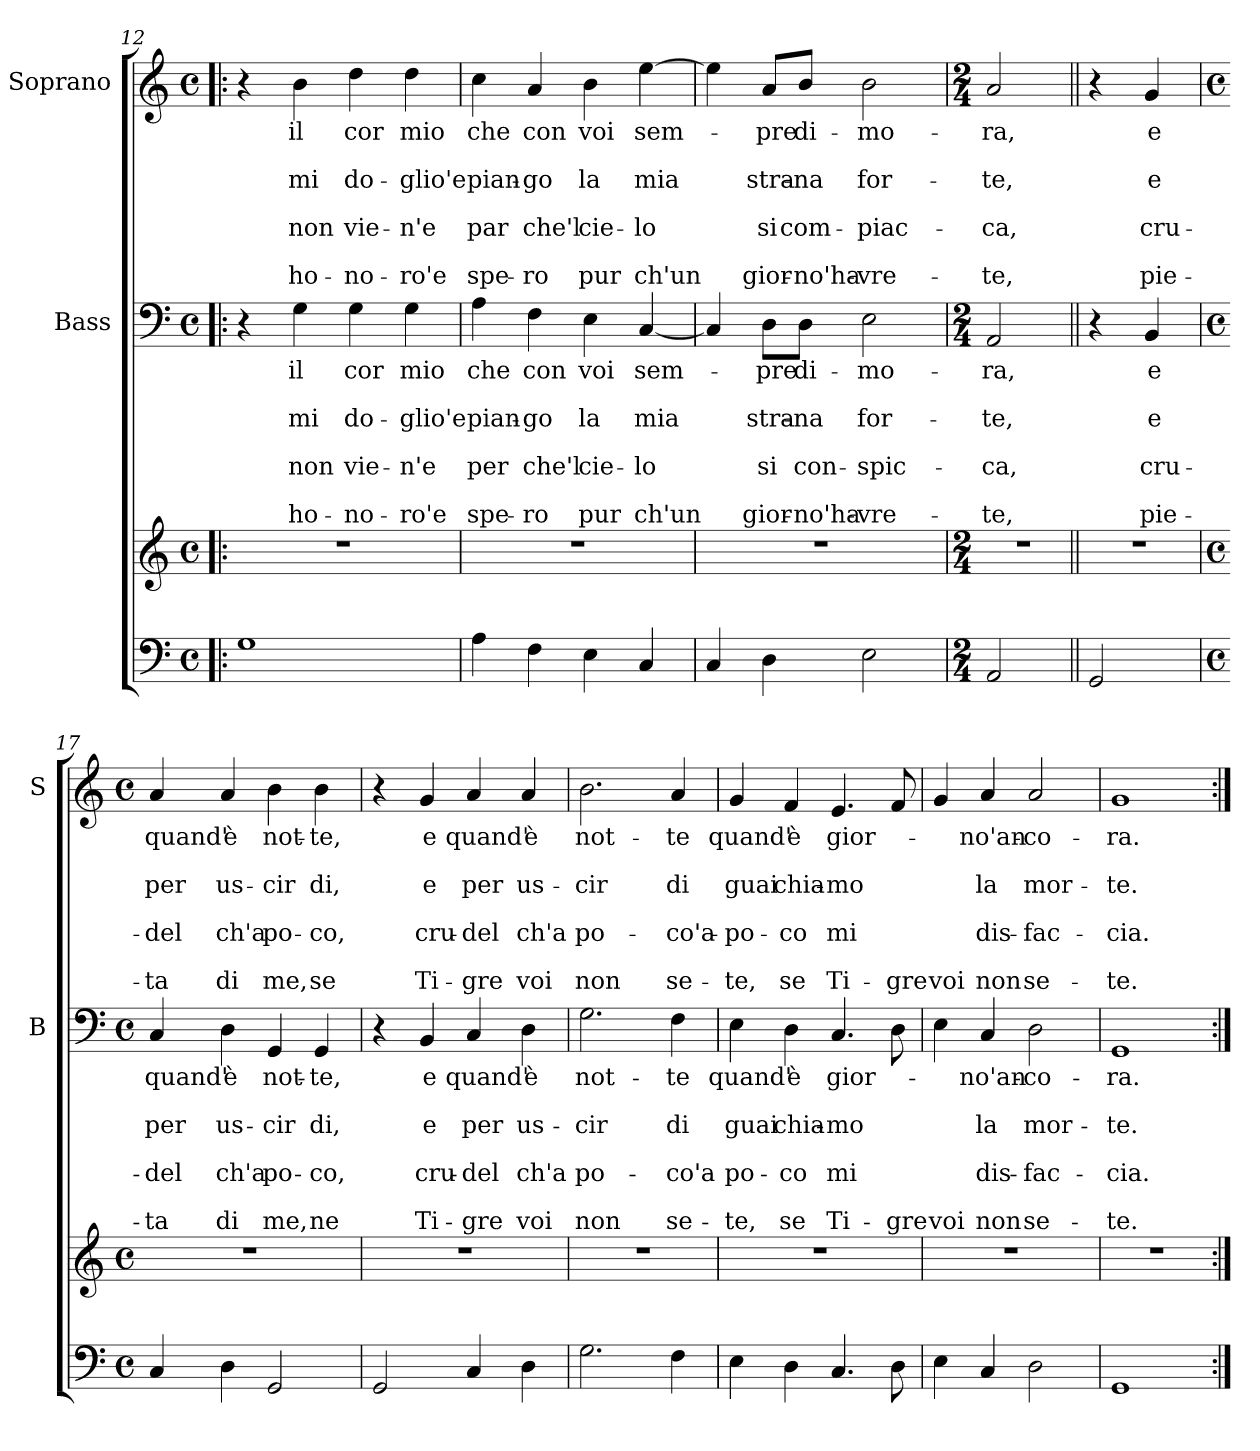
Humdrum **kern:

**kern	**kern	**kern	**text	**text	**text	**text	**text	**text	**text	**kern	**text	**text	**text	**text	**text	**text	**text
*part3	*part3	*part2	*part2	*part2	*part2	*part2	*part2	*part2	*part2	*part1	*part1	*part1	*part1	*part1	*part1	*part1	*part1
*staff4	*staff3	*staff2	*staff2	*staff2	*staff2	*staff2	*staff2	*staff2	*staff2	*staff1	*staff1	*staff1	*staff1	*staff1	*staff1	*staff1	*staff1
*	*	*I"Bass	*	*	*	*	*	*	*	*I"Soprano	*	*	*	*	*	*	*
*	*	*I'B	*	*	*	*	*	*	*	*I'S	*	*	*	*	*	*	*
!!LO:PB:g=z
*clefF4	*clefG2	*clefF4	*	*	*	*	*	*	*	*clefG2	*	*	*	*	*	*	*
*k[]	*k[]	*k[]	*	*	*	*	*	*	*	*k[]	*	*	*	*	*	*	*
*C:	*C:	*C:	*	*	*	*	*	*	*	*C:	*	*	*	*	*	*	*
*M4/4	*M4/4	*M4/4	*	*	*	*	*	*	*	*M4/4	*	*	*	*	*	*	*
*met(c)	*met(c)	*met(c)	*	*	*	*	*	*	*	*met(c)	*	*	*	*	*	*	*
=12!|:	=12!|:	=12!|:	=12!|:	=12!|:	=12!|:	=12!|:	=12!|:	=12!|:	=12!|:	=12!|:	=12!|:	=12!|:	=12!|:	=12!|:	=12!|:	=12!|:	=12!|:
1G	1r	4r	.	.	.	.	.	.	.	4r	.	.	.	.	.	.	.
!	!	!	!LO:LY:b	!	!LO:LY:b	!	!LO:LY:b	!	!LO:LY:b	!	!LO:LY:b	!	!LO:LY:b	!	!LO:LY:b	!	!LO:LY:b
.	.	4G\	il	.	mi	.	non	.	ho-	4b\	il	.	mi	.	non	.	ho-
!	!	!	!LO:LY:b	!	!LO:LY:b	!	!LO:LY:b	!	!LO:LY:b	!	!LO:LY:b	!	!LO:LY:b	!	!LO:LY:b	!	!LO:LY:b
.	.	4G\	cor	.	do-	.	vie-	.	-no-	4dd\	cor	.	do-	.	vie-	.	-no-
!	!	!	!LO:LY:b	!	!LO:LY:b	!	!LO:LY:b	!	!LO:LY:b	!	!LO:LY:b	!	!LO:LY:b	!	!LO:LY:b	!	!LO:LY:b
.	.	4G\	mio	.	-glio'e	.	-n'e	.	-ro'e	4dd\	mio	.	-glio'e	.	-n'e	.	-ro'e
=13	=13	=13	=13	=13	=13	=13	=13	=13	=13	=13	=13	=13	=13	=13	=13	=13	=13
!	!	!	!LO:LY:b	!	!LO:LY:b	!	!LO:LY:b	!	!LO:LY:b	!	!LO:LY:b	!	!LO:LY:b	!	!LO:LY:b	!	!LO:LY:b
4A\	1r	4A\	che	.	pian-	.	per	.	spe-	4cc\	che	.	pian-	.	par	.	spe-
!	!	!	!LO:LY:b	!	!LO:LY:b	!	!LO:LY:b	!	!LO:LY:b	!	!LO:LY:b	!	!LO:LY:b	!	!LO:LY:b	!	!LO:LY:b
4F\	.	4F\	con	.	-go	.	che'l	.	-ro	4a/	con	.	-go	.	che'l	.	-ro
!	!	!	!LO:LY:b	!	!LO:LY:b	!	!LO:LY:b	!	!LO:LY:b	!	!LO:LY:b	!	!LO:LY:b	!	!LO:LY:b	!	!LO:LY:b
4E\	.	4E\	voi	.	la	.	cie-	.	pur	4b\	voi	.	la	.	cie-	.	pur
!	!	!	!LO:LY:b	!	!LO:LY:b	!	!LO:LY:b	!	!LO:LY:b	!	!LO:LY:b	!	!LO:LY:b	!	!LO:LY:b	!	!LO:LY:b
4C/	.	[4C/	sem-	.	mia	.	-lo	.	ch'un	[4ee\	sem-	.	mia	.	-lo	.	ch'un
=14	=14	=14	=14	=14	=14	=14	=14	=14	=14	=14	=14	=14	=14	=14	=14	=14	=14
4C/	1r	4C/]	.	.	.	.	.	.	.	4ee\]	.	.	.	.	.	.	.
!	!	!	!LO:LY:b	!	!LO:LY:b	!	!LO:LY:b	!	!LO:LY:b	!	!LO:LY:b	!	!LO:LY:b	!	!LO:LY:b	!	!LO:LY:b
4D\	.	8D\L	-pre	.	stra-	.	si	.	gior-	8a/L	-pre	.	stra-	.	si	.	gior-
!	!	!	!LO:LY:b	!	!LO:LY:b	!	!LO:LY:b	!	!LO:LY:b	!	!LO:LY:b	!	!LO:LY:b	!	!LO:LY:b	!	!LO:LY:b
.	.	8D\J	di-	.	-na	.	con-	.	-no'ha-	8b/J	di-	.	-na	.	com-	.	-no'ha-
!	!	!	!LO:LY:b	!	!LO:LY:b	!	!LO:LY:b	!	!LO:LY:b	!	!LO:LY:b	!	!LO:LY:b	!	!LO:LY:b	!	!LO:LY:b
2E\	.	2E\	-mo-	.	for-	.	-spic-	.	-vre-	2b\	-mo-	.	for-	.	-piac-	.	-vre-
=15	=15	=15	=15	=15	=15	=15	=15	=15	=15	=15	=15	=15	=15	=15	=15	=15	=15
*M2/4	*M2/4	*M2/4	*	*	*	*	*	*	*	*M2/4	*	*	*	*	*	*	*
!	!	!	!LO:LY:b	!	!LO:LY:b	!	!LO:LY:b	!	!LO:LY:b	!	!LO:LY:b	!	!LO:LY:b	!	!LO:LY:b	!	!LO:LY:b
2AA/	2r	2AA/	-ra,	.	-te,	.	-ca,	.	-te,	2a/	-ra,	.	-te,	.	-ca,	.	-te,
=16||	=16||	=16||	=16||	=16||	=16||	=16||	=16||	=16||	=16||	=16||	=16||	=16||	=16||	=16||	=16||	=16||	=16||
2GG/	2r	4r	.	.	.	.	.	.	.	4r	.	.	.	.	.	.	.
!	!	!	!LO:LY:b	!	!LO:LY:b	!	!LO:LY:b	!	!LO:LY:b	!	!LO:LY:b	!	!LO:LY:b	!	!LO:LY:b	!	!LO:LY:b
.	.	4BB/	e	.	e	.	cru-	.	pie-	4g/	e	.	e	.	cru-	.	pie-
=17	=17	=17	=17	=17	=17	=17	=17	=17	=17	=17	=17	=17	=17	=17	=17	=17	=17
*M4/4	*M4/4	*M4/4	*	*	*	*	*	*	*	*M4/4	*	*	*	*	*	*	*
*met(c)	*met(c)	*met(c)	*	*	*	*	*	*	*	*met(c)	*	*	*	*	*	*	*
!	!	!	!LO:LY:b	!	!LO:LY:b	!	!LO:LY:b	!	!LO:LY:b	!	!LO:LY:b	!	!LO:LY:b	!	!LO:LY:b	!	!LO:LY:b
4C/	1r	4C/	quand'	.	per	.	-del	.	-ta	4a/	quand'	.	per	.	-del	.	-ta
!	!	!	!LO:LY:b	!	!LO:LY:b	!	!LO:LY:b	!	!LO:LY:b	!	!LO:LY:b	!	!LO:LY:b	!	!LO:LY:b	!	!LO:LY:b
4D\	.	4D\	è	.	us-	.	ch'a	.	di	4a/	è	.	us-	.	ch'a	.	di
!	!	!	!LO:LY:b	!	!LO:LY:b	!	!LO:LY:b	!	!LO:LY:b	!	!LO:LY:b	!	!LO:LY:b	!	!LO:LY:b	!	!LO:LY:b
2GG/	.	4GG/	not-	.	-cir	.	po-	.	me,	4b\	not-	.	-cir	.	po-	.	me,
!	!	!	!LO:LY:b	!	!LO:LY:b	!	!LO:LY:b	!	!LO:LY:b	!	!LO:LY:b	!	!LO:LY:b	!	!LO:LY:b	!	!LO:LY:b
.	.	4GG/	-te,	.	di,	.	-co,	.	ne	4b\	-te,	.	di,	.	-co,	.	se
!!LO:LB:g=z
=18	=18	=18	=18	=18	=18	=18	=18	=18	=18	=18	=18	=18	=18	=18	=18	=18	=18
2GG/	1r	4r	.	.	.	.	.	.	.	4r	.	.	.	.	.	.	.
!	!	!	!LO:LY:b	!	!LO:LY:b	!	!LO:LY:b	!	!LO:LY:b	!	!LO:LY:b	!	!LO:LY:b	!	!LO:LY:b	!	!LO:LY:b
.	.	4BB/	e	.	e	.	cru-	.	Ti-	4g/	e	.	e	.	cru-	.	Ti-
!	!	!	!LO:LY:b	!	!LO:LY:b	!	!LO:LY:b	!	!LO:LY:b	!	!LO:LY:b	!	!LO:LY:b	!	!LO:LY:b	!	!LO:LY:b
4C/	.	4C/	quand'	.	per	.	-del	.	-gre	4a/	quand'	.	per	.	-del	.	-gre
!	!	!	!LO:LY:b	!	!LO:LY:b	!	!LO:LY:b	!	!LO:LY:b	!	!LO:LY:b	!	!LO:LY:b	!	!LO:LY:b	!	!LO:LY:b
4D\	.	4D\	è	.	us-	.	ch'a	.	voi	4a/	è	.	us-	.	ch'a	.	voi
=19	=19	=19	=19	=19	=19	=19	=19	=19	=19	=19	=19	=19	=19	=19	=19	=19	=19
!	!	!	!LO:LY:b	!	!LO:LY:b	!	!LO:LY:b	!	!LO:LY:b	!	!LO:LY:b	!	!LO:LY:b	!	!LO:LY:b	!	!LO:LY:b
2.G\	1r	2.G\	not-	.	-cir	.	po-	.	non	2.b\	not-	.	-cir	.	po-	.	non
!	!	!	!LO:LY:b	!	!LO:LY:b	!	!LO:LY:b	!	!LO:LY:b	!	!LO:LY:b	!	!LO:LY:b	!	!LO:LY:b	!	!LO:LY:b
4F\	.	4F\	-te	.	di	.	-co'a	.	se-	4a/	-te	.	di	.	-co'a-	.	se-
=20	=20	=20	=20	=20	=20	=20	=20	=20	=20	=20	=20	=20	=20	=20	=20	=20	=20
!	!	!	!LO:LY:b	!	!LO:LY:b	!	!LO:LY:b	!	!LO:LY:b	!	!LO:LY:b	!	!LO:LY:b	!	!LO:LY:b	!	!LO:LY:b
4E\	1r	4E\	quand'	.	guai	.	po-	.	-te,	4g/	quand'	.	guai	.	-po-	.	-te,
!	!	!	!LO:LY:b	!	!LO:LY:b	!	!LO:LY:b	!	!LO:LY:b	!	!LO:LY:b	!	!LO:LY:b	!	!LO:LY:b	!	!LO:LY:b
4D\	.	4D\	è	.	chia-	.	-co	.	se	4f/	è	.	chia-	.	-co	.	se
!	!	!	!LO:LY:b	!	!LO:LY:b	!	!LO:LY:b	!	!LO:LY:b	!	!LO:LY:b	!	!LO:LY:b	!	!LO:LY:b	!	!LO:LY:b
4.C/	.	4.C/	gior-	.	-mo	.	mi	.	Ti-	4.e/	gior-	.	-mo	.	mi	.	Ti-
!	!	!	!	!	!	!	!	!	!LO:LY:b	!	!	!	!	!	!	!	!LO:LY:b
8D\	.	8D\	.	.	.	.	.	.	-gre	8f/	.	.	.	.	.	.	-gre
=21	=21	=21	=21	=21	=21	=21	=21	=21	=21	=21	=21	=21	=21	=21	=21	=21	=21
!	!	!	!	!	!	!	!	!	!LO:LY:b	!	!	!	!	!	!	!	!LO:LY:b
4E\	1r	4E\	.	.	.	.	.	.	voi	4g/	.	.	.	.	.	.	voi
!	!	!	!LO:LY:b	!	!LO:LY:b	!	!LO:LY:b	!	!LO:LY:b	!	!LO:LY:b	!	!LO:LY:b	!	!LO:LY:b	!	!LO:LY:b
4C/	.	4C/	-no'an-	.	la	.	dis-	.	non	4a/	-no'an-	.	la	.	dis-	.	non
!	!	!	!LO:LY:b	!	!LO:LY:b	!	!LO:LY:b	!	!LO:LY:b	!	!LO:LY:b	!	!LO:LY:b	!	!LO:LY:b	!	!LO:LY:b
2D\	.	2D\	-co-	.	mor-	.	-fac-	.	se-	2a/	-co-	.	mor-	.	-fac-	.	se-
=22	=22	=22	=22	=22	=22	=22	=22	=22	=22	=22	=22	=22	=22	=22	=22	=22	=22
!	!	!	!LO:LY:b	!	!LO:LY:b	!	!LO:LY:b	!	!LO:LY:b	!	!LO:LY:b	!	!LO:LY:b	!	!LO:LY:b	!	!LO:LY:b
1GG	1r	1GG	-ra.	.	-te.	.	-cia.	.	-te.	1g	-ra.	.	-te.	.	-cia.	.	-te.
=:|!	=:|!	=:|!	=:|!	=:|!	=:|!	=:|!	=:|!	=:|!	=:|!	=:|!	=:|!	=:|!	=:|!	=:|!	=:|!	=:|!	=:|!
*-	*-	*-	*-	*-	*-	*-	*-	*-	*-	*-	*-	*-	*-	*-	*-	*-	*-
